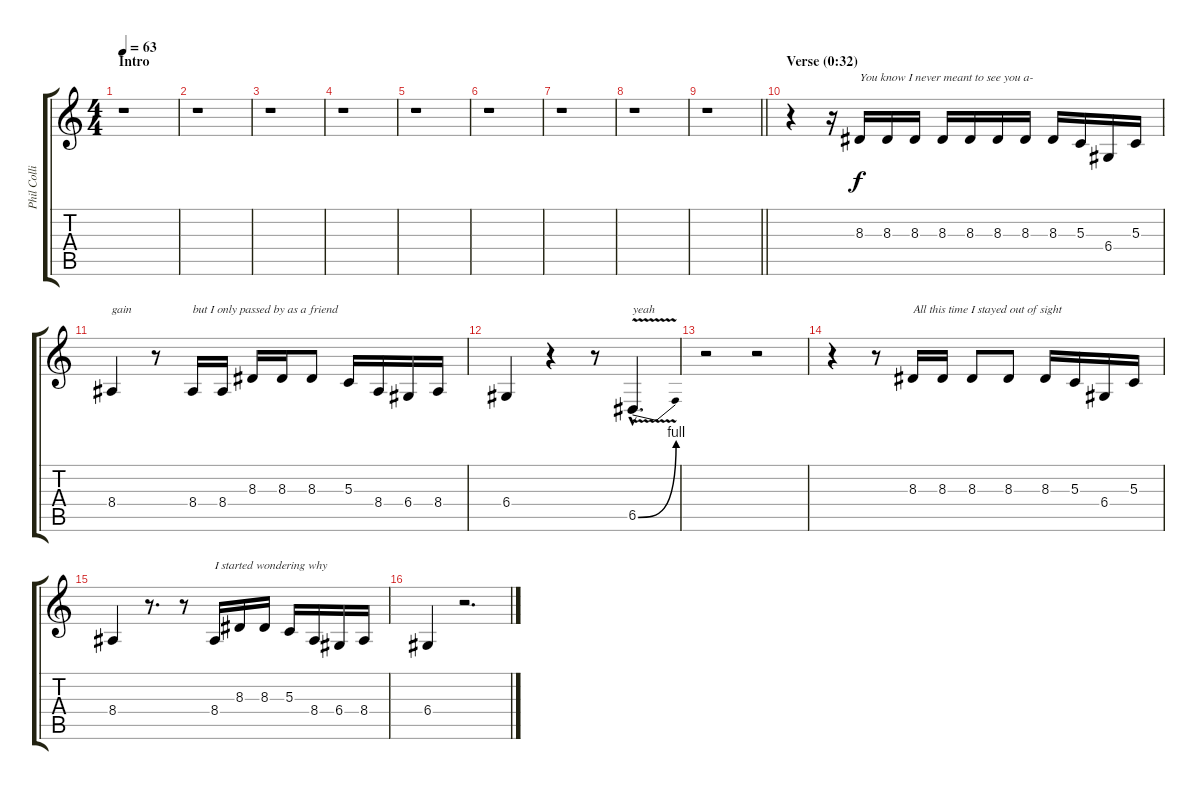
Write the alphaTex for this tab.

\track ("Phil Collins" "Phil Colli") {instrument englishhorn}
\staff {score tabs}
\tuning (E4 B3 G3 D3 A2 E2) {hide}
\ts (4 4)
\section ("" "Intro")
\tempo 63
\clef g2
\ks c
r.1{dy f instrument englishhorn} |
r.1 |
r.1 |
r.1 |
r.1 |
r.1 |
r.1 |
r.1 |
\barLineRight lightlight
r.1 |
\section ("" "Verse (0:32)")
r.4 r.16 8.3.16{txt "You know I never meant to see you a-"} 8.3.16 8.3.16 8.3.16 8.3.16 8.3.16 8.3.16 8.3.16 5.3.16 6.4.16 5.3.16 |
8.4.4{txt "gain"} r.8 8.4.16{txt "but I only passed by as a friend"} 8.4.16 8.3.16 8.3.16 8.3.8 5.3.16 8.4.16 6.4.16 8.4.16 |
6.4.4 r.4 r.8 6.5{be (bend 0 0 60 4) v hac}.4{d txt "yeah"} |
r.2 r.2 |
r.4 r.8 8.3.16{txt "All this time I stayed out of sight"} 8.3.16 8.3.8 8.3.8 8.3.16 5.3.16 6.4.16 5.3.16 |
8.4.4 r.8{d} r.8 8.4.16{txt "I started wondering why"} 8.3.16 8.3.16 5.3.16 8.4.16 6.4.16 8.4.16 |
6.4.4 r.2{d}
